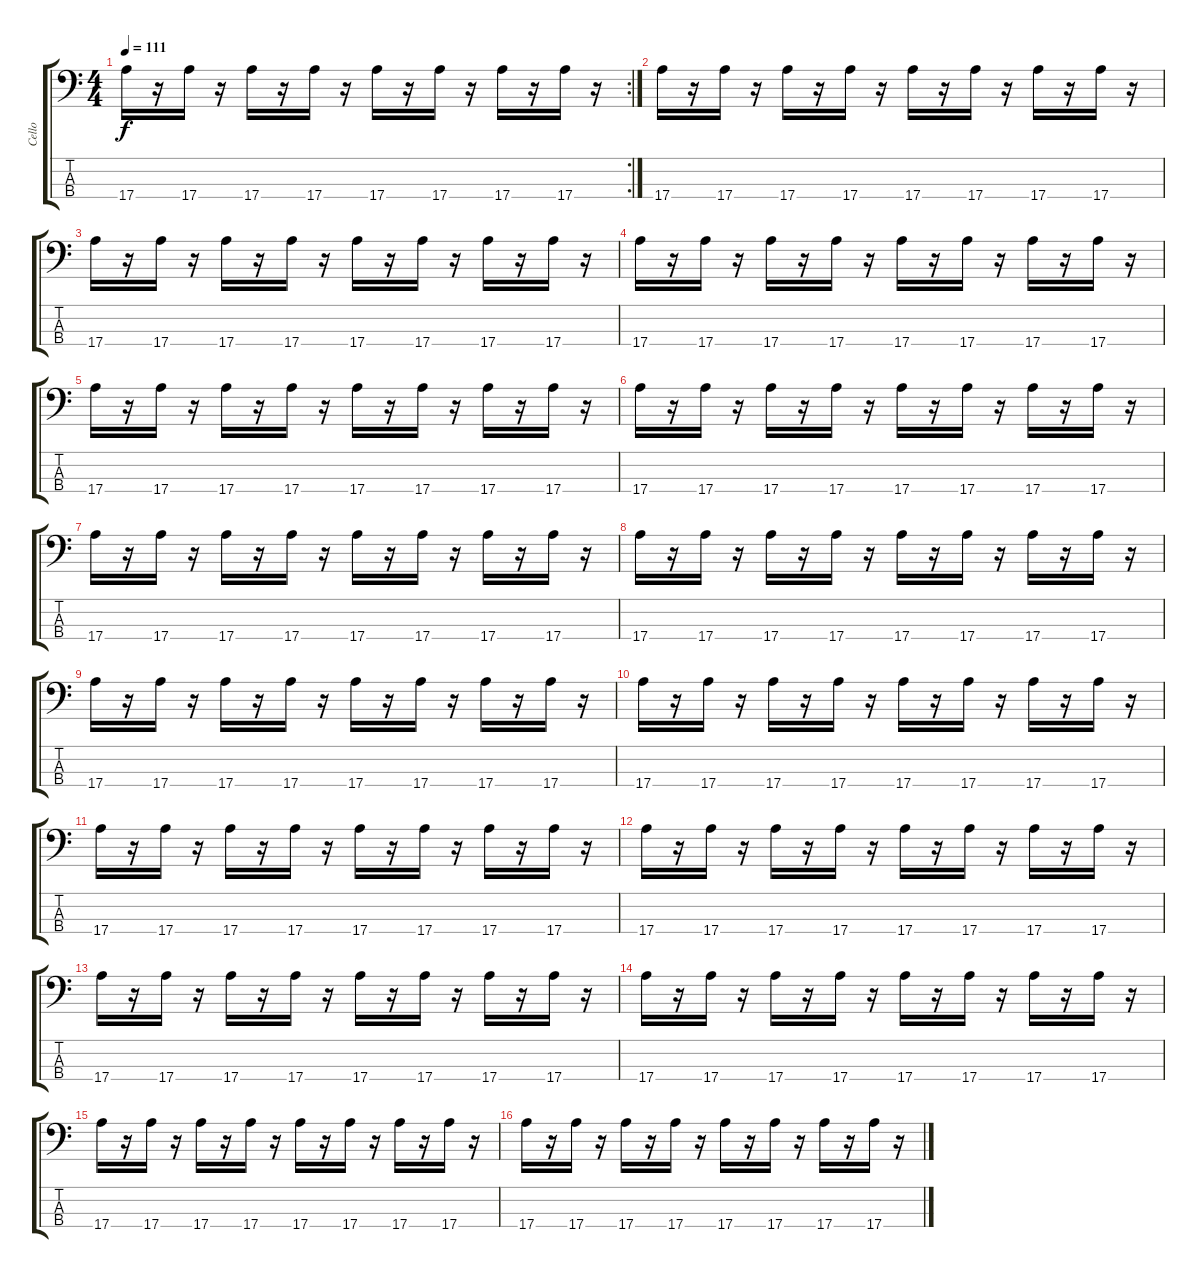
\track ("Cello" "Cello") {instrument electricbassfinger}
\staff {score tabs}
\tuning (G2 D2 A1 E1) {hide}
\rc 2
\ts (4 4)
\tempo 111
\clef f4
\ks c
17.4.16{dy f} r.16 17.4.16 r.16 17.4.16 r.16 17.4.16 r.16 17.4.16 r.16 17.4.16 r.16 17.4.16 r.16 17.4.16 r.16 |
17.4.16 r.16 17.4.16 r.16 17.4.16 r.16 17.4.16 r.16 17.4.16 r.16 17.4.16 r.16 17.4.16 r.16 17.4.16 r.16 |
17.4.16 r.16 17.4.16 r.16 17.4.16 r.16 17.4.16 r.16 17.4.16 r.16 17.4.16 r.16 17.4.16 r.16 17.4.16 r.16 |
17.4.16 r.16 17.4.16 r.16 17.4.16 r.16 17.4.16 r.16 17.4.16 r.16 17.4.16 r.16 17.4.16 r.16 17.4.16 r.16 |
17.4.16 r.16 17.4.16 r.16 17.4.16 r.16 17.4.16 r.16 17.4.16 r.16 17.4.16 r.16 17.4.16 r.16 17.4.16 r.16 |
17.4.16 r.16 17.4.16 r.16 17.4.16 r.16 17.4.16 r.16 17.4.16 r.16 17.4.16 r.16 17.4.16 r.16 17.4.16 r.16 |
17.4.16 r.16 17.4.16 r.16 17.4.16 r.16 17.4.16 r.16 17.4.16 r.16 17.4.16 r.16 17.4.16 r.16 17.4.16 r.16 |
17.4.16 r.16 17.4.16 r.16 17.4.16 r.16 17.4.16 r.16 17.4.16 r.16 17.4.16 r.16 17.4.16 r.16 17.4.16 r.16 |
17.4.16 r.16 17.4.16 r.16 17.4.16 r.16 17.4.16 r.16 17.4.16 r.16 17.4.16 r.16 17.4.16 r.16 17.4.16 r.16 |
17.4.16 r.16 17.4.16 r.16 17.4.16 r.16 17.4.16 r.16 17.4.16 r.16 17.4.16 r.16 17.4.16 r.16 17.4.16 r.16 |
17.4.16 r.16 17.4.16 r.16 17.4.16 r.16 17.4.16 r.16 17.4.16 r.16 17.4.16 r.16 17.4.16 r.16 17.4.16 r.16 |
17.4.16 r.16 17.4.16 r.16 17.4.16 r.16 17.4.16 r.16 17.4.16 r.16 17.4.16 r.16 17.4.16 r.16 17.4.16 r.16 |
17.4.16 r.16 17.4.16 r.16 17.4.16 r.16 17.4.16 r.16 17.4.16 r.16 17.4.16 r.16 17.4.16 r.16 17.4.16 r.16 |
17.4.16 r.16 17.4.16 r.16 17.4.16 r.16 17.4.16 r.16 17.4.16 r.16 17.4.16 r.16 17.4.16 r.16 17.4.16 r.16 |
17.4.16 r.16 17.4.16 r.16 17.4.16 r.16 17.4.16 r.16 17.4.16 r.16 17.4.16 r.16 17.4.16 r.16 17.4.16 r.16 |
17.4.16 r.16 17.4.16 r.16 17.4.16 r.16 17.4.16 r.16 17.4.16 r.16 17.4.16 r.16 17.4.16 r.16 17.4.16 r.16
